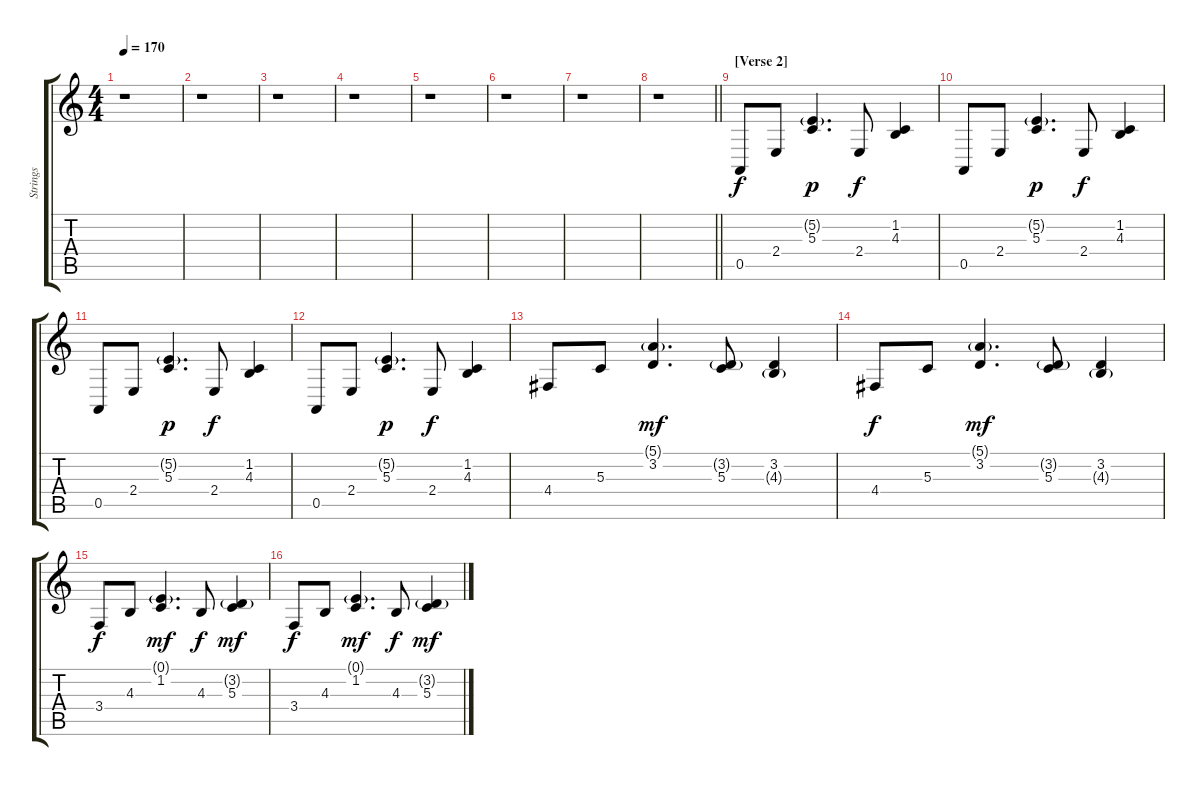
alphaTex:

\track ("Strings" "Strings") {instrument pizzicatostrings}
\staff {score tabs}
\tuning (E4 B3 G3 D3 A2 E2) {hide}
\ts (4 4)
\tempo 170
\clef g2
\ks c
r.1{dy f} |
r.1 |
r.1 |
r.1 |
r.1 |
r.1 |
r.1 |
\barLineRight lightlight
r.1 |
\section ("" "[Verse 2]")
0.5.8 2.4.8 (5.2{g} 5.3).4{d dy p} 2.4.8{dy f} (1.2 4.3).4 |
0.5.8 2.4.8 (5.2{g} 5.3).4{d dy p} 2.4.8{dy f} (1.2 4.3).4 |
0.5.8 2.4.8 (5.2{g} 5.3).4{d dy p} 2.4.8{dy f} (1.2 4.3).4 |
0.5.8 2.4.8 (5.2{g} 5.3).4{d dy p} 2.4.8{dy f} (1.2 4.3).4 |
4.4.8 5.3.8 (5.1{g} 3.2).4{d dy mf} (3.2{g} 5.3).8 (3.2 4.3{g}).4 |
4.4.8{dy f} 5.3.8 (5.1{g} 3.2).4{d dy mf} (3.2{g} 5.3).8 (3.2 4.3{g}).4 |
3.4.8{dy f} 4.3.8 (0.1{g} 1.2).4{d dy mf} 4.3.8{dy f} (3.2{g} 5.3).4{dy mf} |
3.4.8{dy f} 4.3.8 (0.1{g} 1.2).4{d dy mf} 4.3.8{dy f} (3.2{g} 5.3).4{dy mf}
